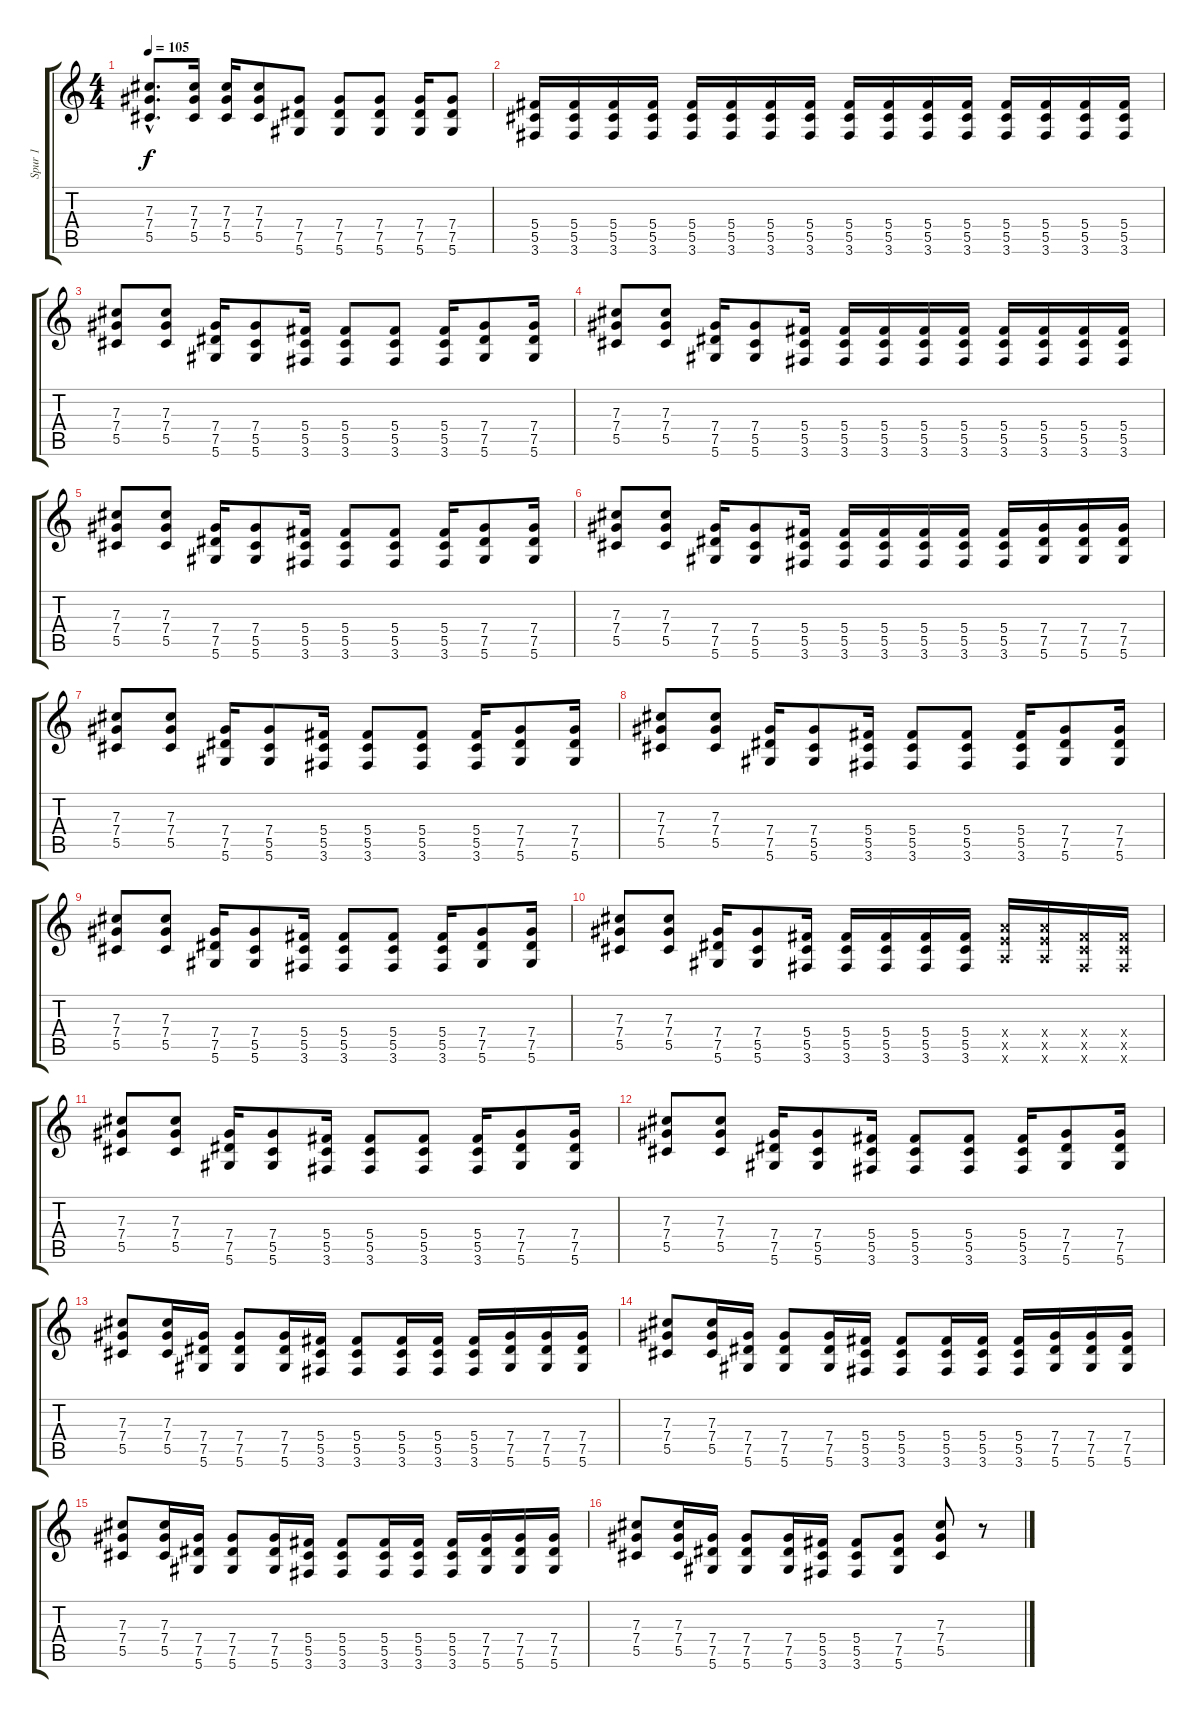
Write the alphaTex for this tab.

\track ("Spur 1" "Spur 1") {instrument distortionguitar}
\staff {score tabs}
\tuning (Eb4 Bb3 Gb3 Db3 Ab2 Eb2) {hide}
\ts (4 4)
\tempo 105
\clef g2
\ks c
(7.3{hac} 7.4{hac} 5.5{hac}).8{d dy f} (7.3 7.4 5.5).16 (7.3 7.4 5.5).16 (7.3 7.4 5.5).8 (7.4 7.5 5.6).8 (7.4 7.5 5.6).8 (7.4 7.5 5.6).8 (7.4 7.5 5.6).16 (7.4 7.5 5.6).8 |
(5.4 5.5 3.6).16 (5.4 5.5 3.6).16 (5.4 5.5 3.6).16 (5.4 5.5 3.6).16 (5.4 5.5 3.6).16 (5.4 5.5 3.6).16 (5.4 5.5 3.6).16 (5.4 5.5 3.6).16 (5.4 5.5 3.6).16 (5.4 5.5 3.6).16 (5.4 5.5 3.6).16 (5.4 5.5 3.6).16 (5.4 5.5 3.6).16 (5.4 5.5 3.6).16 (5.4 5.5 3.6).16 (5.4 5.5 3.6).16 |
(7.3 7.4 5.5).8{instrument overdrivenguitar} (7.3 7.4 5.5).8 (7.4 7.5 5.6).16 (7.4 5.5 5.6).8 (5.4 5.5 3.6).16 (5.4 5.5 3.6).8 (5.4 5.5 3.6).8 (5.4 5.5 3.6).16 (7.4 7.5 5.6).8 (7.4 7.5 5.6).16 |
(7.3 7.4 5.5).8{instrument overdrivenguitar} (7.3 7.4 5.5).8 (7.4 7.5 5.6).16 (7.4 5.5 5.6).8 (5.4 5.5 3.6).16 (5.4 5.5 3.6).16 (5.4 5.5 3.6).16 (5.4 5.5 3.6).16 (5.4 5.5 3.6).16 (5.4 5.5 3.6).16 (5.4 5.5 3.6).16 (5.4 5.5 3.6).16 (5.4 5.5 3.6).16 |
(7.3 7.4 5.5).8{instrument overdrivenguitar} (7.3 7.4 5.5).8 (7.4 7.5 5.6).16 (7.4 5.5 5.6).8 (5.4 5.5 3.6).16 (5.4 5.5 3.6).8 (5.4 5.5 3.6).8 (5.4 5.5 3.6).16 (7.4 7.5 5.6).8 (7.4 7.5 5.6).16 |
(7.3 7.4 5.5).8{instrument overdrivenguitar} (7.3 7.4 5.5).8 (7.4 7.5 5.6).16 (7.4 5.5 5.6).8 (5.4 5.5 3.6).16 (5.4 5.5 3.6).16 (5.4 5.5 3.6).16 (5.4 5.5 3.6).16 (5.4 5.5 3.6).16 (5.4 5.5 3.6).16 (7.4 7.5 5.6).16 (7.4 7.5 5.6).16 (7.4 7.5 5.6).16 |
(7.3 7.4 5.5).8{volume 16 instrument distortionguitar} (7.3 7.4 5.5).8 (7.4 7.5 5.6).16 (7.4 5.5 5.6).8 (5.4 5.5 3.6).16 (5.4 5.5 3.6).8 (5.4 5.5 3.6).8 (5.4 5.5 3.6).16 (7.4 7.5 5.6).8 (7.4 7.5 5.6).16 |
(7.3 7.4 5.5).8{volume 16 instrument distortionguitar} (7.3 7.4 5.5).8 (7.4 7.5 5.6).16 (7.4 5.5 5.6).8 (5.4 5.5 3.6).16 (5.4 5.5 3.6).8 (5.4 5.5 3.6).8 (5.4 5.5 3.6).16 (7.4 7.5 5.6).8 (7.4 7.5 5.6).16 |
(7.3 7.4 5.5).8{volume 16 instrument distortionguitar} (7.3 7.4 5.5).8 (7.4 7.5 5.6).16 (7.4 5.5 5.6).8 (5.4 5.5 3.6).16 (5.4 5.5 3.6).8 (5.4 5.5 3.6).8 (5.4 5.5 3.6).16 (7.4 7.5 5.6).8 (7.4 7.5 5.6).16 |
(7.3 7.4 5.5).8 (7.3 7.4 5.5).8 (7.4 7.5 5.6).16 (7.4 5.5 5.6).8 (5.4 5.5 3.6).16 (5.4 5.5 3.6).16 (5.4 5.5 3.6).16 (5.4 5.5 3.6).16 (5.4 5.5 3.6).16 (8.4{x} 8.5{x} 6.6{x}).16 (8.4{x} 8.5{x} 6.6{x}).16 (5.4{x} 5.5{x} 3.6{x}).16 (5.4{x} 5.5{x} 3.6{x}).16 |
(7.3 7.4 5.5).8{volume 16 instrument distortionguitar} (7.3 7.4 5.5).8 (7.4 7.5 5.6).16 (7.4 5.5 5.6).8 (5.4 5.5 3.6).16 (5.4 5.5 3.6).8 (5.4 5.5 3.6).8 (5.4 5.5 3.6).16 (7.4 7.5 5.6).8 (7.4 7.5 5.6).16 |
(7.3 7.4 5.5).8{volume 16 instrument distortionguitar} (7.3 7.4 5.5).8 (7.4 7.5 5.6).16 (7.4 5.5 5.6).8 (5.4 5.5 3.6).16 (5.4 5.5 3.6).8 (5.4 5.5 3.6).8 (5.4 5.5 3.6).16 (7.4 7.5 5.6).8 (7.4 7.5 5.6).16 |
(7.3 7.4 5.5).8{volume 16} (7.3 7.4 5.5).16 (7.4 7.5 5.6).16 (7.4 7.5 5.6).8 (7.4 7.5 5.6).16 (5.4 5.5 3.6).16 (5.4 5.5 3.6).8 (5.4 5.5 3.6).16 (5.4 5.5 3.6).16 (5.4 5.5 3.6).16 (7.4 7.5 5.6).16 (7.4 7.5 5.6).16 (7.4 7.5 5.6).16 |
(7.3 7.4 5.5).8 (7.3 7.4 5.5).16 (7.4 7.5 5.6).16 (7.4 7.5 5.6).8 (7.4 7.5 5.6).16 (5.4 5.5 3.6).16 (5.4 5.5 3.6).8 (5.4 5.5 3.6).16 (5.4 5.5 3.6).16 (5.4 5.5 3.6).16 (7.4 7.5 5.6).16 (7.4 7.5 5.6).16 (7.4 7.5 5.6).16 |
(7.3 7.4 5.5).8 (7.3 7.4 5.5).16 (7.4 7.5 5.6).16 (7.4 7.5 5.6).8 (7.4 7.5 5.6).16 (5.4 5.5 3.6).16 (5.4 5.5 3.6).8 (5.4 5.5 3.6).16 (5.4 5.5 3.6).16 (5.4 5.5 3.6).16 (7.4 7.5 5.6).16 (7.4 7.5 5.6).16 (7.4 7.5 5.6).16 |
(7.3 7.4 5.5).8{volume 13} (7.3 7.4 5.5).16 (7.4 7.5 5.6).16 (7.4 7.5 5.6).8 (7.4 7.5 5.6).16 (5.4 5.5 3.6).16 (5.4 5.5 3.6).8 (7.4 7.5 5.6).8 (7.3 7.4 5.5).8 r.8
